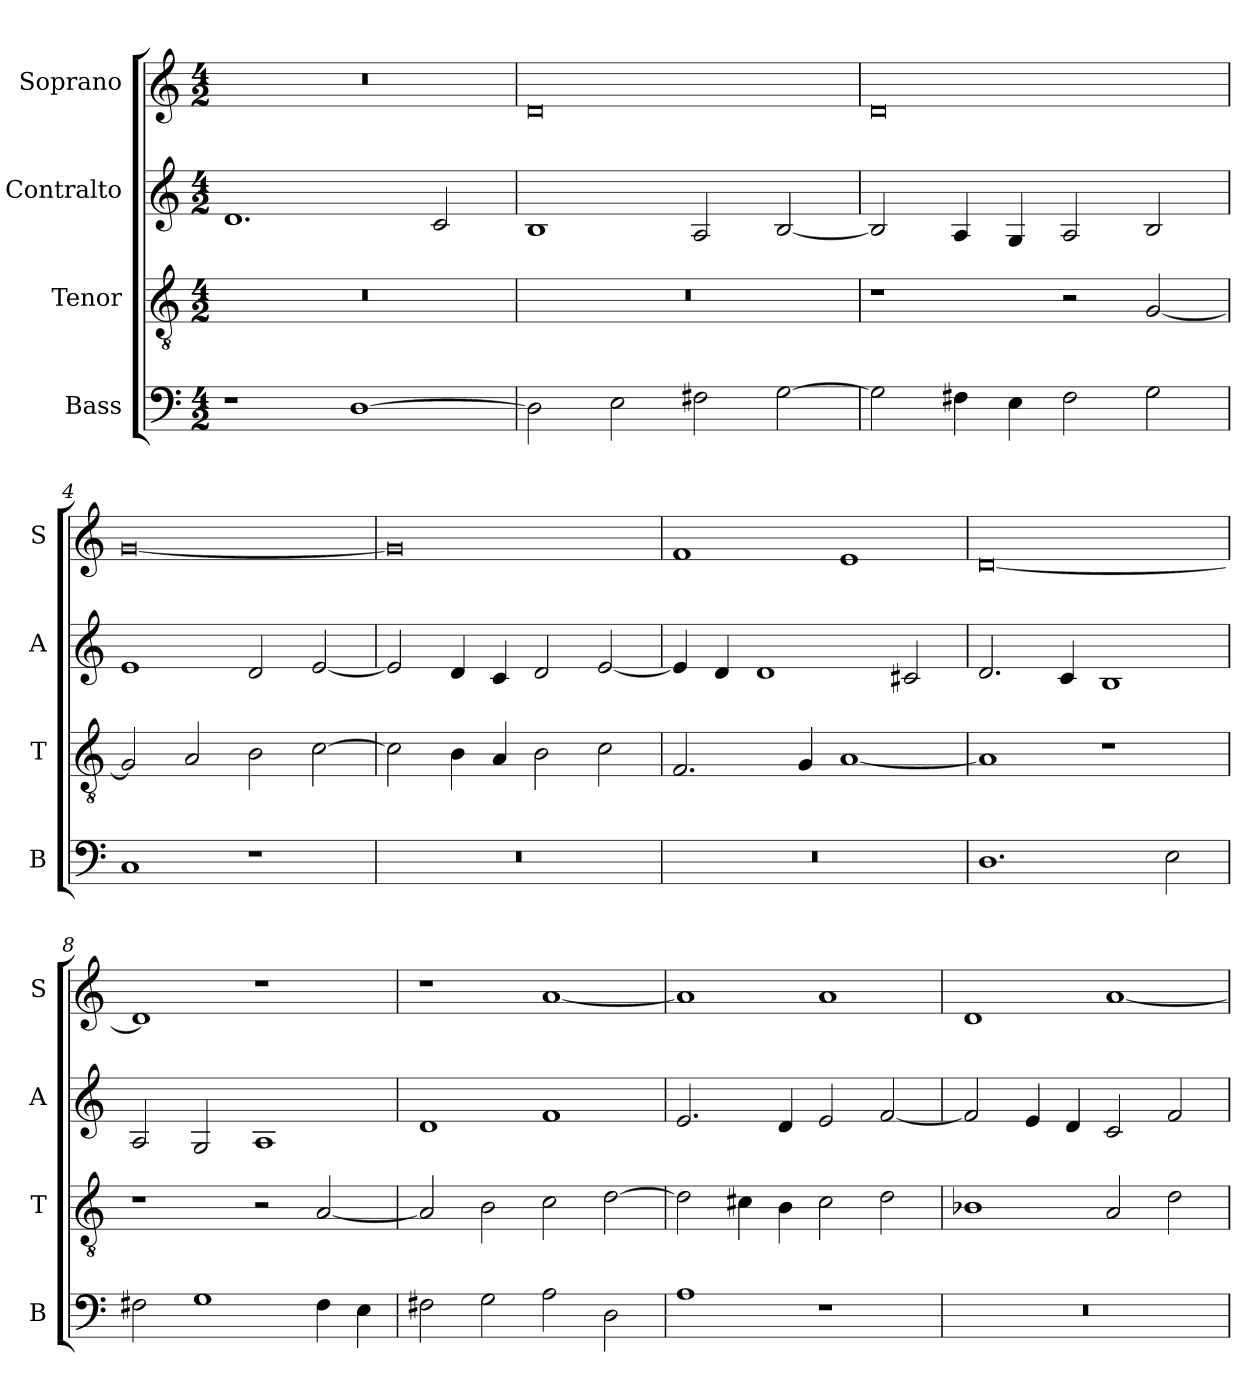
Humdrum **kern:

**kern	**kern	**kern	**kern
*part4	*part3	*part2	*part1
*staff4	*staff3	*staff2	*staff1
*I"Bass	*I"Tenor	*I"Contralto	*I"Soprano
*I'B	*I'T	*I'A	*I'S
*clefF4	*clefGv2	*clefG2	*clefG2
*k[]	*k[]	*k[]	*k[]
*D:dor	*D:dor	*D:dor	*D:dor
*M4/2	*M4/2	*M4/2	*M4/2
=1	=1	=1	=1
1r	0r	1.d	0r
[1D	.	.	.
.	.	2c	.
=2	=2	=2	=2
2D]	0r	1B	0d
2E	.	.	.
2F#X	.	2A	.
[2G	.	[2B	.
=3	=3	=3	=3
2G]	1r	2B]	0d
4F#X	.	4A	.
4E	.	4G	.
2F#	2r	2A	.
2G	[2G	2B	.
=4	=4	=4	=4
1C	2G]	1e	[0g
.	2A	.	.
1r	2B	2d	.
.	[2c	[2e	.
=5	=5	=5	=5
0r	2c]	2e]	0g]
.	4B	4d	.
.	4A	4c	.
.	2B	2d	.
.	2c	[2e	.
=6	=6	=6	=6
0r	2.F	4e]	1f
.	.	4d	.
.	.	1d	.
.	4G	.	.
.	[1A	.	1e
.	.	2c#X	.
=7	=7	=7	=7
1.D	1A]	2.d	[0d
.	.	4c	.
.	1r	1B	.
2E	.	.	.
=8	=8	=8	=8
2F#X	1r	2A	1d]
1G	.	2G	.
.	2r	1A	1r
4F#	[2A	.	.
4E	.	.	.
=9	=9	=9	=9
2F#X	2A]	1d	1r
2G	2B	.	.
2A	2c	1f	[1a
2D	[2d	.	.
=10	=10	=10	=10
1A	2d]	2.e	1a]
.	4c#X	.	.
.	4B	4d	.
1r	2c#	2e	1a
.	2d	[2f	.
=11	=11	=11	=11
0r	1B-X	2f]	1d
.	.	4e	.
.	.	4d	.
.	2A	2c	[1a
.	2d	2f	.
=	=	=	=
*-	*-	*-	*-
